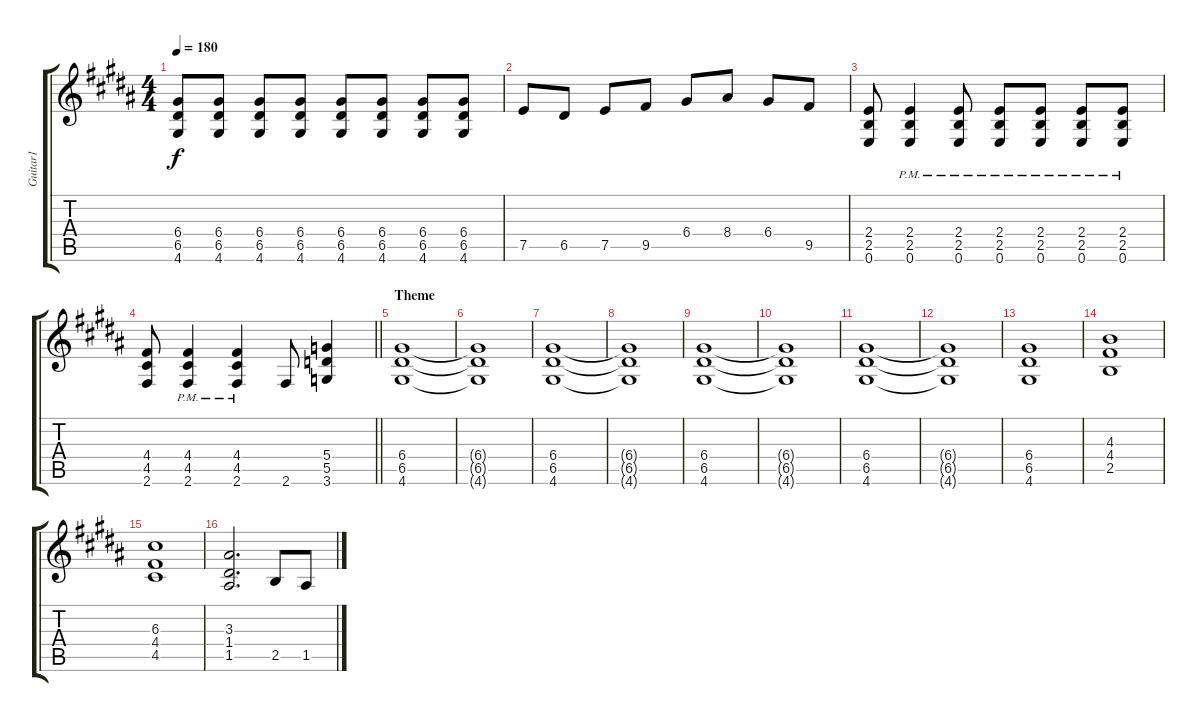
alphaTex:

\track ("Guitar1" "Guitar1") {instrument overdrivenguitar}
\staff {score tabs}
\tuning (E4 B3 G3 D3 A2 E2) {hide}
\ts (4 4)
\tempo 180
\clef g2
\ks g#minor
(6.4 6.5 4.6).8{dy f} (6.4 6.5 4.6).8 (6.4 6.5 4.6).8 (6.4 6.5 4.6).8 (6.4 6.5 4.6).8 (6.4 6.5 4.6).8 (6.4 6.5 4.6).8 (6.4 6.5 4.6).8 |
7.5.8 6.5.8 7.5.8 9.5.8 6.4.8 8.4.8 6.4.8 9.5.8 |
(2.4 2.5 0.6).8 (2.4{pm} 2.5{pm} 0.6{pm}).4 (2.4{pm} 2.5{pm} 0.6{pm}).8 (2.4{pm} 2.5{pm} 0.6{pm}).8 (2.4{pm} 2.5{pm} 0.6{pm}).8 (2.4{pm} 2.5{pm} 0.6{pm}).8 (2.4{pm} 2.5{pm} 0.6{pm}).8 |
\barLineRight lightlight
(4.4 4.5 2.6).8 (4.4{pm} 4.5{pm} 2.6{pm}).4 (4.4{pm} 4.5{pm} 2.6{pm}).4 2.6.8 (5.4 5.5 3.6).4 |
\section ("" "Theme")
(6.4 6.5 4.6).1 |
(6.4{t} 6.5{t} 4.6{t}).1 |
(6.4 6.5 4.6).1 |
(6.4{t} 6.5{t} 4.6{t}).1 |
(6.4 6.5 4.6).1 |
(6.4{t} 6.5{t} 4.6{t}).1 |
(6.4 6.5 4.6).1 |
(6.4{t} 6.5{t} 4.6{t}).1 |
(6.4 6.5 4.6).1 |
(4.3 4.4 2.5).1 |
(6.3 4.4 4.5).1 |
(3.3 1.4 1.5).2{d} 2.5.8 1.5.8
